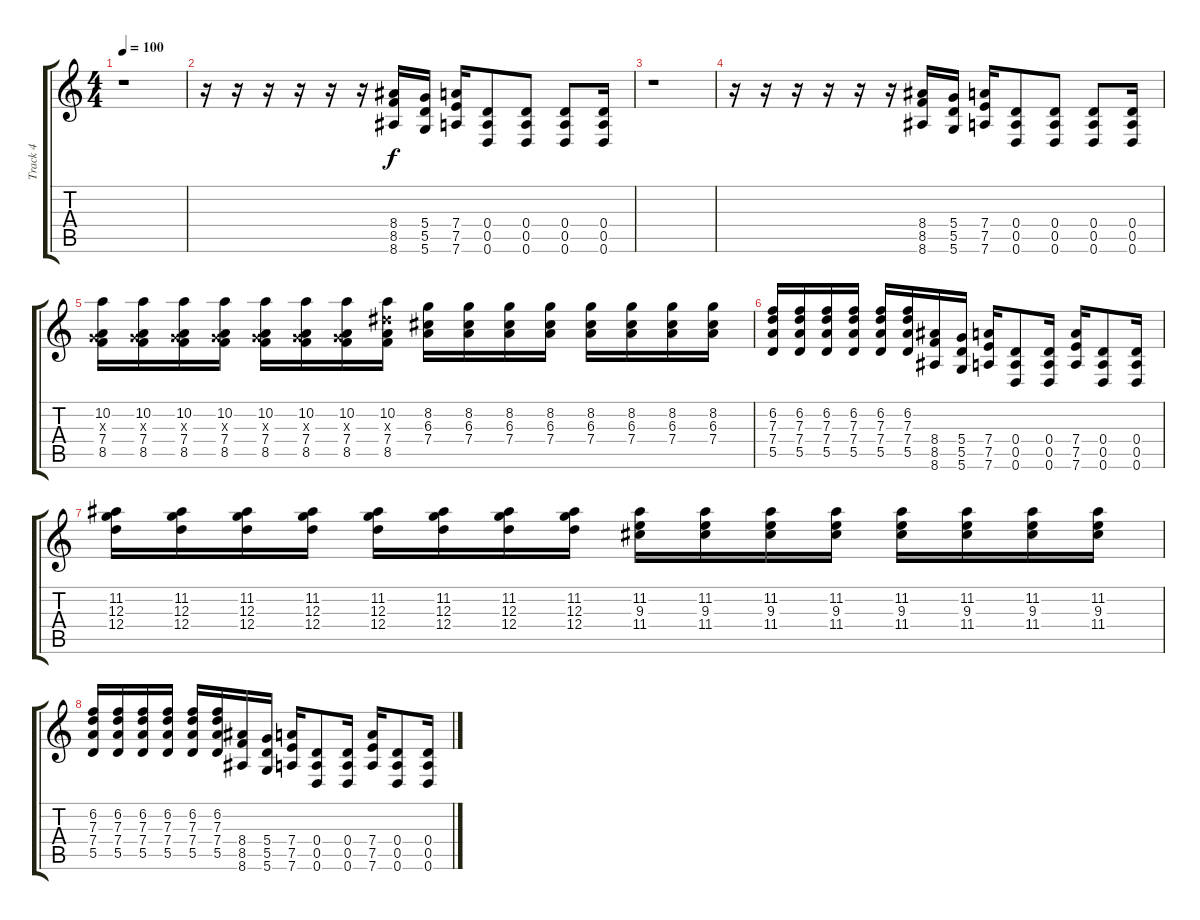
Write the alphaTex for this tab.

\track ("Track 4" "Track 4") {instrument overdrivenguitar}
\staff {score tabs}
\tuning (E4 B3 G3 D3 A2 D2) {hide}
\ts (4 4)
\tempo 100
\clef g2
\ks c
r.1{dy f} |
r.16 r.16 r.16 r.16 r.16 r.16 (8.4 8.5 8.6).16 (5.4 5.5 5.6).16 (7.4 7.5 7.6).16 (0.4 0.5 0.6).8 (0.4 0.5 0.6).8 (0.4 0.5 0.6).8 (0.4 0.5 0.6).16 |
r.1 |
r.16 r.16 r.16 r.16 r.16 r.16 (8.4 8.5 8.6).16 (5.4 5.5 5.6).16 (7.4 7.5 7.6).16 (0.4 0.5 0.6).8 (0.4 0.5 0.6).8 (0.4 0.5 0.6).8 (0.4 0.5 0.6).16 |
(10.2 0.3{x} 7.4 8.5).16 (10.2 0.3{x} 7.4 8.5).16 (10.2 0.3{x} 7.4 8.5).16 (10.2 0.3{x} 7.4 8.5).16 (10.2 0.3{x} 7.4 8.5).16 (10.2 0.3{x} 7.4 8.5).16 (10.2 0.3{x} 7.4 8.5).16 (10.2 8.3{x} 7.4 8.5).16 (8.2 6.3 7.4).16 (8.2 6.3 7.4).16 (8.2 6.3 7.4).16 (8.2 6.3 7.4).16 (8.2 6.3 7.4).16 (8.2 6.3 7.4).16 (8.2 6.3 7.4).16 (8.2 6.3 7.4).16 |
(6.2 7.3 7.4 5.5).16 (6.2 7.3 7.4 5.5).16 (6.2 7.3 7.4 5.5).16 (6.2 7.3 7.4 5.5).16 (6.2 7.3 7.4 5.5).16 (6.2 7.3 7.4 5.5).16 (8.4 8.5 8.6).16 (5.4 5.5 5.6).16 (7.4 7.5 7.6).16 (0.4 0.5 0.6).8 (0.4 0.5 0.6).16 (7.4 7.5 7.6).16 (0.4 0.5 0.6).8 (0.4 0.5 0.6).16 |
(11.2 12.3 12.4).16 (11.2 12.3 12.4).16 (11.2 12.3 12.4).16 (11.2 12.3 12.4).16 (11.2 12.3 12.4).16 (11.2 12.3 12.4).16 (11.2 12.3 12.4).16 (11.2 12.3 12.4).16 (11.2 9.3 11.4).16 (11.2 9.3 11.4).16 (11.2 9.3 11.4).16 (11.2 9.3 11.4).16 (11.2 9.3 11.4).16 (11.2 9.3 11.4).16 (11.2 9.3 11.4).16 (11.2 9.3 11.4).16 |
(6.2 7.3 7.4 5.5).16 (6.2 7.3 7.4 5.5).16 (6.2 7.3 7.4 5.5).16 (6.2 7.3 7.4 5.5).16 (6.2 7.3 7.4 5.5).16 (6.2 7.3 7.4 5.5).16 (8.4 8.5 8.6).16 (5.4 5.5 5.6).16 (7.4 7.5 7.6).16 (0.4 0.5 0.6).8 (0.4 0.5 0.6).16 (7.4 7.5 7.6).16 (0.4 0.5 0.6).8 (0.4 0.5 0.6).16
